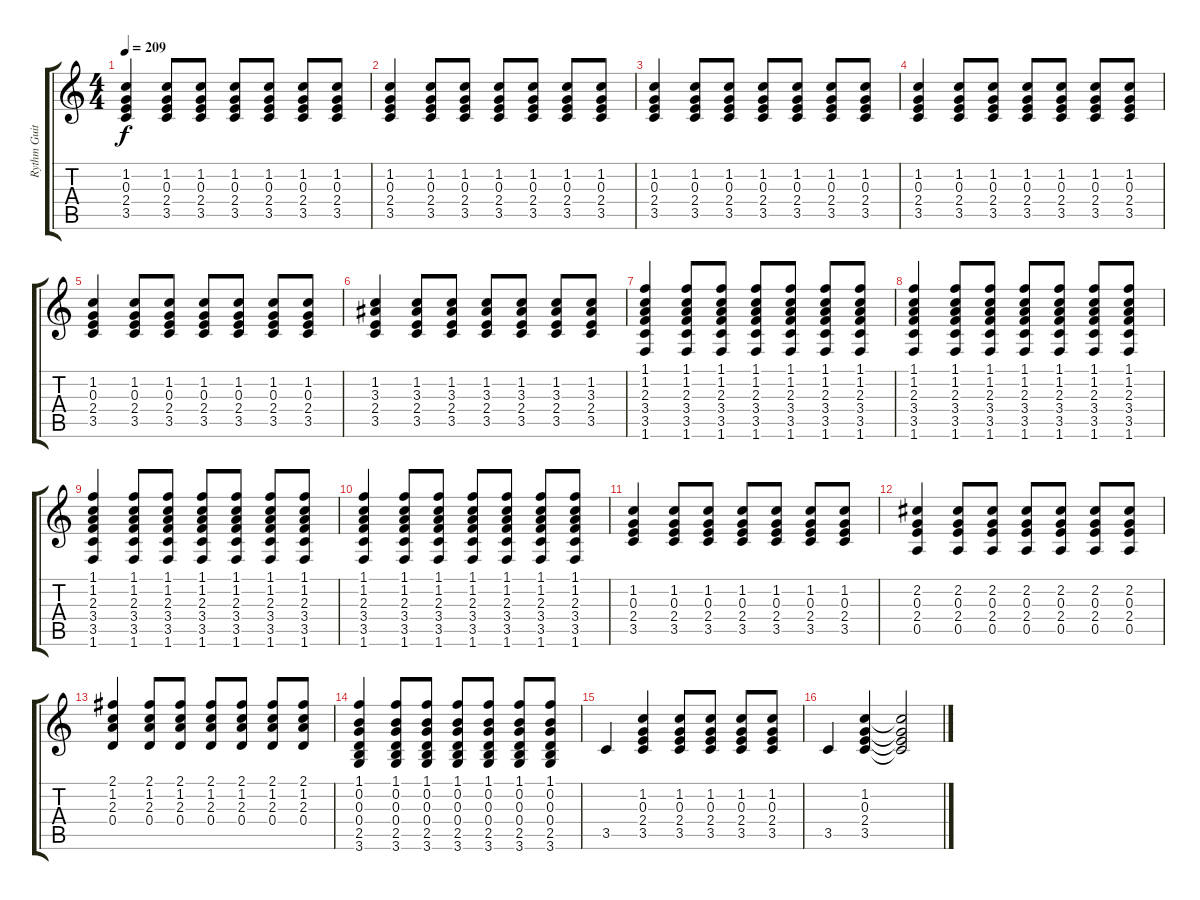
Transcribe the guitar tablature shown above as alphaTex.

\track ("Rythm Guitar" "Rythm Guit") {instrument acousticguitarsteel}
\staff {score tabs}
\tuning (E4 B3 G3 D3 A2 E2) {hide}
\ts (4 4)
\tempo 209
\clef g2
\ks c
(1.2 0.3 2.4 3.5).4{dy f} (1.2 0.3 2.4 3.5).8 (1.2 0.3 2.4 3.5).8 (1.2 0.3 2.4 3.5).8 (1.2 0.3 2.4 3.5).8 (1.2 0.3 2.4 3.5).8 (1.2 0.3 2.4 3.5).8 |
(1.2 0.3 2.4 3.5).4 (1.2 0.3 2.4 3.5).8 (1.2 0.3 2.4 3.5).8 (1.2 0.3 2.4 3.5).8 (1.2 0.3 2.4 3.5).8 (1.2 0.3 2.4 3.5).8 (1.2 0.3 2.4 3.5).8 |
(1.2 0.3 2.4 3.5).4 (1.2 0.3 2.4 3.5).8 (1.2 0.3 2.4 3.5).8 (1.2 0.3 2.4 3.5).8 (1.2 0.3 2.4 3.5).8 (1.2 0.3 2.4 3.5).8 (1.2 0.3 2.4 3.5).8 |
(1.2 0.3 2.4 3.5).4 (1.2 0.3 2.4 3.5).8 (1.2 0.3 2.4 3.5).8 (1.2 0.3 2.4 3.5).8 (1.2 0.3 2.4 3.5).8 (1.2 0.3 2.4 3.5).8 (1.2 0.3 2.4 3.5).8 |
(1.2 0.3 2.4 3.5).4 (1.2 0.3 2.4 3.5).8 (1.2 0.3 2.4 3.5).8 (1.2 0.3 2.4 3.5).8 (1.2 0.3 2.4 3.5).8 (1.2 0.3 2.4 3.5).8 (1.2 0.3 2.4 3.5).8 |
(1.2 3.3 2.4 3.5).4 (1.2 3.3 2.4 3.5).8 (1.2 3.3 2.4 3.5).8 (1.2 3.3 2.4 3.5).8 (1.2 3.3 2.4 3.5).8 (1.2 3.3 2.4 3.5).8 (1.2 3.3 2.4 3.5).8 |
(1.1 1.2 2.3 3.4 3.5 1.6).4 (1.1 1.2 2.3 3.4 3.5 1.6).8 (1.1 1.2 2.3 3.4 3.5 1.6).8 (1.1 1.2 2.3 3.4 3.5 1.6).8 (1.1 1.2 2.3 3.4 3.5 1.6).8 (1.1 1.2 2.3 3.4 3.5 1.6).8 (1.1 1.2 2.3 3.4 3.5 1.6).8 |
(1.1 1.2 2.3 3.4 3.5 1.6).4 (1.1 1.2 2.3 3.4 3.5 1.6).8 (1.1 1.2 2.3 3.4 3.5 1.6).8 (1.1 1.2 2.3 3.4 3.5 1.6).8 (1.1 1.2 2.3 3.4 3.5 1.6).8 (1.1 1.2 2.3 3.4 3.5 1.6).8 (1.1 1.2 2.3 3.4 3.5 1.6).8 |
(1.1 1.2 2.3 3.4 3.5 1.6).4 (1.1 1.2 2.3 3.4 3.5 1.6).8 (1.1 1.2 2.3 3.4 3.5 1.6).8 (1.1 1.2 2.3 3.4 3.5 1.6).8 (1.1 1.2 2.3 3.4 3.5 1.6).8 (1.1 1.2 2.3 3.4 3.5 1.6).8 (1.1 1.2 2.3 3.4 3.5 1.6).8 |
(1.1 1.2 2.3 3.4 3.5 1.6).4 (1.1 1.2 2.3 3.4 3.5 1.6).8 (1.1 1.2 2.3 3.4 3.5 1.6).8 (1.1 1.2 2.3 3.4 3.5 1.6).8 (1.1 1.2 2.3 3.4 3.5 1.6).8 (1.1 1.2 2.3 3.4 3.5 1.6).8 (1.1 1.2 2.3 3.4 3.5 1.6).8 |
(1.2 0.3 2.4 3.5).4 (1.2 0.3 2.4 3.5).8 (1.2 0.3 2.4 3.5).8 (1.2 0.3 2.4 3.5).8 (1.2 0.3 2.4 3.5).8 (1.2 0.3 2.4 3.5).8 (1.2 0.3 2.4 3.5).8 |
(2.2 0.3 2.4 0.5).4 (2.2 0.3 2.4 0.5).8 (2.2 0.3 2.4 0.5).8 (2.2 0.3 2.4 0.5).8 (2.2 0.3 2.4 0.5).8 (2.2 0.3 2.4 0.5).8 (2.2 0.3 2.4 0.5).8 |
(2.1 1.2 2.3 0.4).4 (2.1 1.2 2.3 0.4).8 (2.1 1.2 2.3 0.4).8 (2.1 1.2 2.3 0.4).8 (2.1 1.2 2.3 0.4).8 (2.1 1.2 2.3 0.4).8 (2.1 1.2 2.3 0.4).8 |
(1.1 0.2 0.3 0.4 2.5 3.6).4 (1.1 0.2 0.3 0.4 2.5 3.6).8 (1.1 0.2 0.3 0.4 2.5 3.6).8 (1.1 0.2 0.3 0.4 2.5 3.6).8 (1.1 0.2 0.3 0.4 2.5 3.6).8 (1.1 0.2 0.3 0.4 2.5 3.6).8 (1.1 0.2 0.3 0.4 2.5 3.6).8 |
3.5.4 (1.2 0.3 2.4 3.5).4 (1.2 0.3 2.4 3.5).8 (1.2 0.3 2.4 3.5).8 (1.2 0.3 2.4 3.5).8 (1.2 0.3 2.4 3.5).8 |
3.5.4 (1.2 0.3 2.4 3.5).4 (1.2{t} 0.3{t} 2.4{t} 3.5{t}).2
